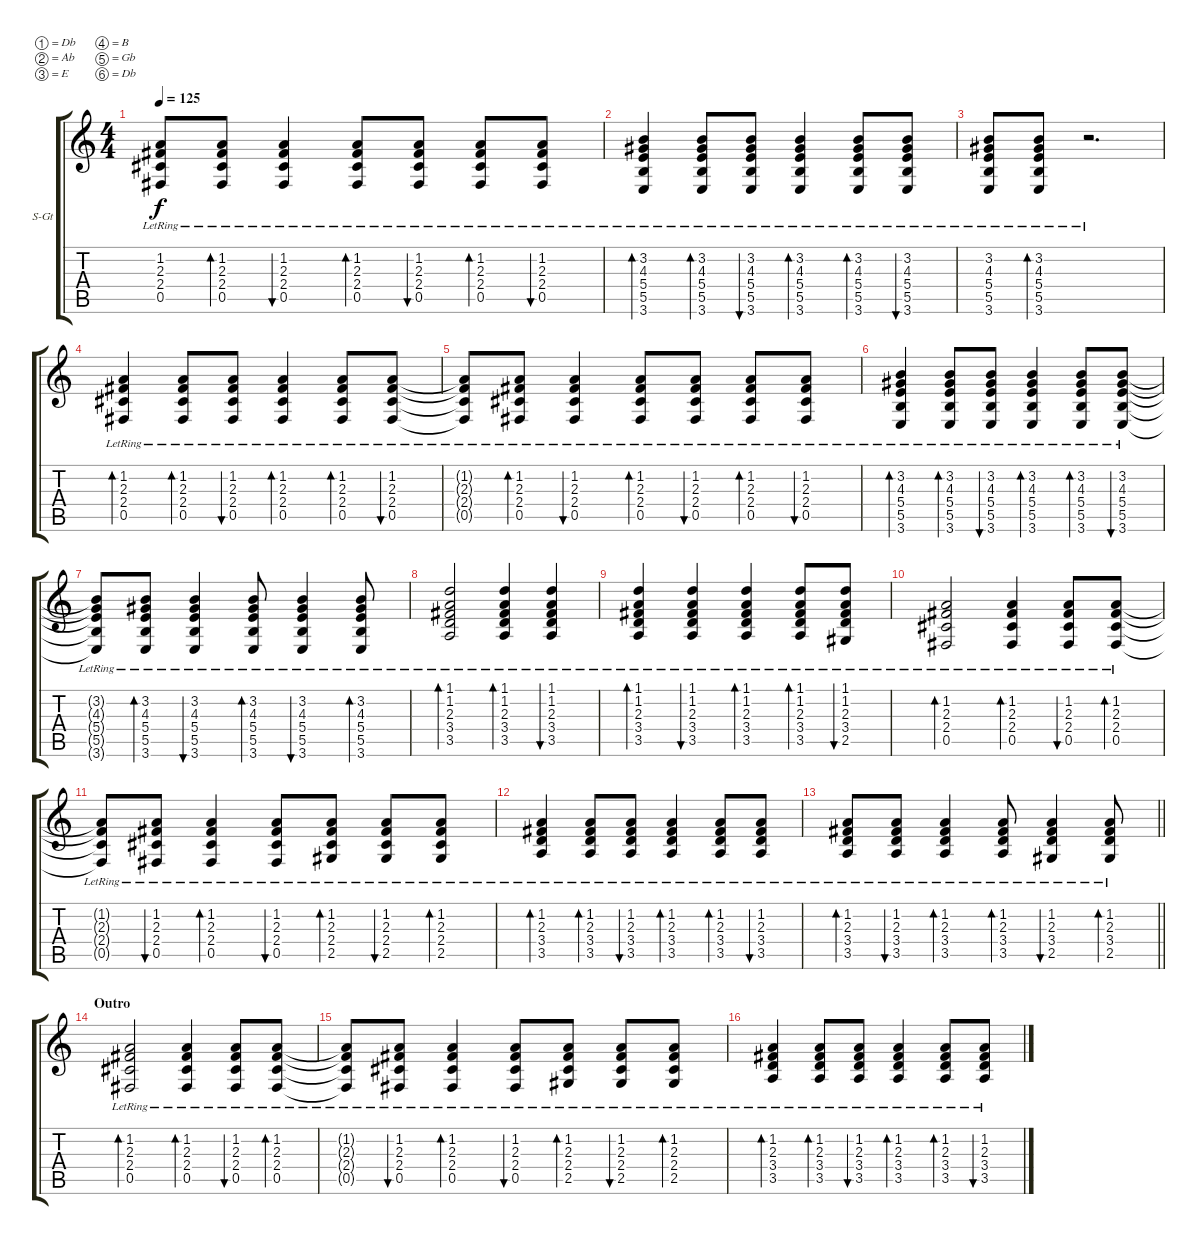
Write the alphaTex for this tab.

\bracketExtendMode groupsimilarinstruments
\firstSystemTrackNameOrientation horizontal
\otherSystemsTrackNameOrientation horizontal
\track ("Acoustic 02" "S-Gt") {instrument acousticguitarsteel}
\staff {score tabs}
\tuning (Db4 Ab3 E3 B2 Gb2 Db2)
\ts (4 4)
\tempo 125
\clef g2
\scale
0.333333
\ks c
(1.2{lr t} 2.3{lr t} 2.4{lr t} 0.5{lr t}).8{dy f} (1.2{lr} 2.3{lr} 2.4{lr} 0.5{lr}).8{bd 30} (1.2{lr} 2.3{lr} 2.4{lr} 0.5{lr}).4{bu 30} (1.2{lr} 2.3{lr} 2.4{lr} 0.5{lr}).8{bd 30} (1.2{lr} 2.3{lr} 2.4{lr} 0.5{lr}).8{bu 30} (1.2{lr} 2.3{lr} 2.4{lr} 0.5{lr}).8{bd 30} (1.2{lr} 2.3{lr} 2.4{lr} 0.5{lr}).8{bu 30} |
\scale
0.333333 (3.2{lr} 4.3{lr} 5.4{lr} 5.5{lr} 3.6{lr}).4{bd 30} (3.2{lr} 4.3{lr} 5.4{lr} 5.5{lr} 3.6{lr}).8{bd 30} (3.2{lr} 4.3{lr} 5.4{lr} 5.5{lr} 3.6{lr}).8{bu 30} (3.2{lr} 4.3{lr} 5.4{lr} 5.5{lr} 3.6{lr}).4{bd 30} (3.2{lr} 4.3{lr} 5.4{lr} 5.5{lr} 3.6{lr}).8{bd 30} (3.2{lr} 4.3{lr} 5.4{lr} 5.5{lr} 3.6{lr}).8{bu 30} |
\scale
0.333333 (3.2{lr} 4.3{lr} 5.4{lr} 5.5{lr} 3.6).8 (3.2{lr} 4.3{lr} 5.4{lr} 5.5{lr} 3.6{lr}).8{bd 30} r.2{d} |
\scale
0.333333 (1.2{lr} 2.3{lr} 2.4{lr} 0.5{lr}).4{bd 30} (1.2{lr} 2.3{lr} 2.4{lr} 0.5{lr}).8{bd 30} (1.2{lr} 2.3{lr} 2.4{lr} 0.5{lr}).8{bu 30} (1.2{lr} 2.3{lr} 2.4{lr} 0.5{lr}).4{bd 30} (1.2{lr} 2.3{lr} 2.4{lr} 0.5{lr}).8{bd 30} (1.2{lr} 2.3{lr} 2.4{lr} 0.5{lr}).8{bu 30} |
\scale
0.333333 (1.2{lr t} 2.3{lr t} 2.4{lr t} 0.5{lr t}).8 (1.2{lr} 2.3{lr} 2.4{lr} 0.5{lr}).8{bd 30} (1.2{lr} 2.3{lr} 2.4{lr} 0.5{lr}).4{bu 30} (1.2{lr} 2.3{lr} 2.4{lr} 0.5{lr}).8{bd 30} (1.2{lr} 2.3{lr} 2.4{lr} 0.5{lr}).8{bu 30} (1.2{lr} 2.3{lr} 2.4{lr} 0.5{lr}).8{bd 30} (1.2{lr} 2.3{lr} 2.4{lr} 0.5{lr}).8{bu 30} |
\scale
0.333333 (3.2{lr} 4.3{lr} 5.4{lr} 5.5{lr} 3.6{lr}).4{bd 30} (3.2{lr} 4.3{lr} 5.4{lr} 5.5{lr} 3.6{lr}).8{bd 30} (3.2{lr} 4.3{lr} 5.4{lr} 5.5{lr} 3.6{lr}).8{bu 30} (3.2{lr} 4.3{lr} 5.4{lr} 5.5{lr} 3.6{lr}).4{bd 30} (3.2{lr} 4.3{lr} 5.4{lr} 5.5{lr} 3.6{lr}).8{bd 30} (3.2{lr} 4.3{lr} 5.4{lr} 5.5{lr} 3.6{lr}).8{bu 30} |
\scale
0.333333 (3.2{lr t} 4.3{lr t} 5.4{lr t} 5.5{lr t} 3.6{lr t}).8 (3.2{lr} 4.3{lr} 5.4{lr} 5.5{lr} 3.6{lr}).8{bd 30} (3.2{lr} 4.3{lr} 5.4{lr} 5.5{lr} 3.6{lr}).4{bu 30} (3.2{lr} 4.3{lr} 5.4{lr} 5.5{lr} 3.6{lr}).8{bd 30} (3.2{lr} 4.3{lr} 5.4{lr} 5.5{lr} 3.6{lr}).4{bu 30} (3.2{lr} 4.3{lr} 5.4{lr} 5.5{lr} 3.6{lr}).8{bd 30} |
\scale
0.333333 (1.1{lr} 1.2{lr} 2.3{lr} 3.4{lr} 3.5{lr}).2{bd 30} (1.1{lr} 1.2{lr} 2.3{lr} 3.4{lr} 3.5{lr}).4{bd 30} (1.1{lr} 1.2{lr} 2.3{lr} 3.4{lr} 3.5{lr}).4{bu 30} |
\scale
0.333333 (1.1{lr} 1.2{lr} 2.3{lr} 3.4{lr} 3.5{lr}).4{bd 30} (1.1{lr} 1.2{lr} 2.3{lr} 3.4{lr} 3.5{lr}).4{bu 30} (1.1{lr} 1.2{lr} 2.3{lr} 3.4{lr} 3.5{lr}).4{bd 30} (1.1{lr} 1.2{lr} 2.3{lr} 3.4{lr} 3.5{lr}).8{bd 30} (1.1{lr} 1.2{lr} 2.3{lr} 3.4{lr} 2.5{lr}).8{bu 30} |
\scale
0.333333 (1.2{lr} 2.3{lr} 2.4{lr} 0.5{lr}).2{bd 30} (1.2{lr} 2.3{lr} 2.4{lr} 0.5{lr}).4{bd 30} (1.2{lr} 2.3{lr} 2.4{lr} 0.5{lr}).8{bu 30} (1.2{lr} 2.3{lr} 2.4{lr} 0.5{lr}).8{bd 30} |
\scale
0.333333 (1.2{lr t} 2.3{lr t} 2.4{lr t} 0.5{lr t}).8 (1.2{lr} 2.3{lr} 2.4{lr} 0.5{lr}).8{bu 30} (1.2{lr} 2.3{lr} 2.4{lr} 0.5{lr}).4{bd 30} (1.2{lr} 2.3{lr} 2.4{lr} 0.5{lr}).8{bu 30} (1.2{lr} 2.3{lr} 2.4{lr} 2.5{lr}).8{bd 30} (1.2{lr} 2.3{lr} 2.4{lr} 2.5{lr}).8{bu 30} (1.2{lr} 2.3{lr} 2.4{lr} 2.5{lr}).8{bd 30} |
\scale
0.333333 (1.2{lr} 2.3{lr} 3.4{lr} 3.5{lr}).4{bd 30} (1.2{lr} 2.3{lr} 3.4{lr} 3.5{lr}).8{bd 30} (1.2{lr} 2.3{lr} 3.4{lr} 3.5{lr}).8{bu 30} (1.2{lr} 2.3{lr} 3.4{lr} 3.5{lr}).4{bd 30} (1.2{lr} 2.3{lr} 3.4{lr} 3.5{lr}).8{bd 30} (1.2{lr} 2.3{lr} 3.4{lr} 3.5{lr}).8{bu 30} |
\scale
0.333333
\barLineRight lightlight
(1.2{lr} 2.3{lr} 3.4{lr} 3.5{lr}).8{bd 30} (1.2{lr} 2.3{lr} 3.4{lr} 3.5{lr}).8{bu 30} (1.2{lr} 2.3{lr} 3.4{lr} 3.5{lr}).4{bd 30} (1.2{lr} 2.3{lr} 3.4{lr} 3.5{lr}).8{bd 30} (1.2{lr} 2.3{lr} 3.4{lr} 2.5{lr}).4{bu 30} (1.2{lr} 2.3{lr} 3.4{lr} 2.5{lr}).8{bd 30} |
\section ("" "Outro")
\scale
0.333333 (1.2{lr} 2.3{lr} 2.4{lr} 0.5{lr}).2{bd 30} (1.2{lr} 2.3{lr} 2.4{lr} 0.5{lr}).4{bd 30} (1.2{lr} 2.3{lr} 2.4{lr} 0.5{lr}).8{bu 30} (1.2{lr} 2.3{lr} 2.4{lr} 0.5{lr}).8{bd 30} |
\scale
0.333333 (1.2{lr t} 2.3{lr t} 2.4{lr t} 0.5{lr t}).8 (1.2{lr} 2.3{lr} 2.4{lr} 0.5{lr}).8{bu 30} (1.2{lr} 2.3{lr} 2.4{lr} 0.5{lr}).4{bd 30} (1.2{lr} 2.3{lr} 2.4{lr} 0.5{lr}).8{bu 30} (1.2{lr} 2.3{lr} 2.4{lr} 2.5{lr}).8{bd 30} (1.2{lr} 2.3{lr} 2.4{lr} 2.5{lr}).8{bu 30} (1.2{lr} 2.3{lr} 2.4{lr} 2.5{lr}).8{bd 30} |
\scale
0.333333 (1.2{lr} 2.3{lr} 3.4{lr} 3.5{lr}).4{bd 30} (1.2{lr} 2.3{lr} 3.4{lr} 3.5{lr}).8{bd 30} (1.2{lr} 2.3{lr} 3.4{lr} 3.5{lr}).8{bu 30} (1.2{lr} 2.3{lr} 3.4{lr} 3.5{lr}).4{bd 30} (1.2{lr} 2.3{lr} 3.4{lr} 3.5{lr}).8{bd 30} (1.2{lr} 2.3{lr} 3.4{lr} 3.5{lr}).8{bu 30}
